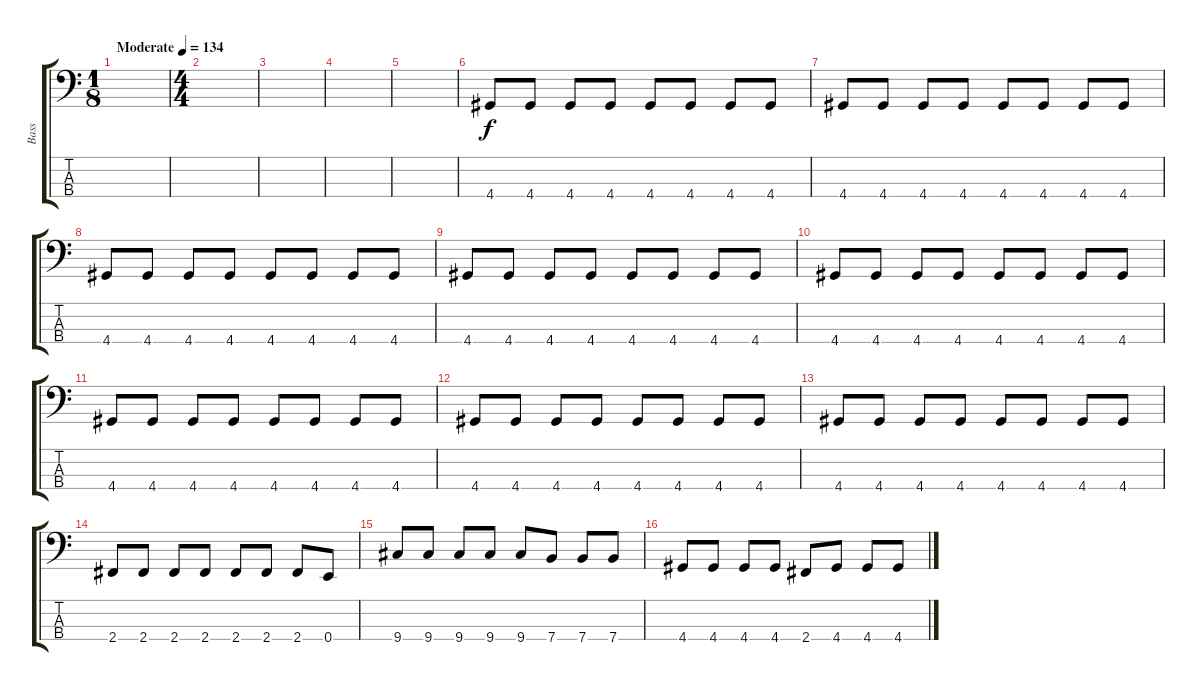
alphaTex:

\track ("Bass" "Bass") {instrument electricbassfinger}
\staff {score tabs}
\tuning (G2 D2 A1 E1) {hide}
\ts (1 8)
\tempo (134 "Moderate")
\clef f4
\ks c
|
\ts (4 4)
|
|
|
|
4.4.8 4.4.8 4.4.8 4.4.8 4.4.8 4.4.8 4.4.8 4.4.8 |
4.4.8 4.4.8 4.4.8 4.4.8 4.4.8 4.4.8 4.4.8 4.4.8 |
4.4.8 4.4.8 4.4.8 4.4.8 4.4.8 4.4.8 4.4.8 4.4.8 |
4.4.8 4.4.8 4.4.8 4.4.8 4.4.8 4.4.8 4.4.8 4.4.8 |
4.4.8 4.4.8 4.4.8 4.4.8 4.4.8 4.4.8 4.4.8 4.4.8 |
4.4.8 4.4.8 4.4.8 4.4.8 4.4.8 4.4.8 4.4.8 4.4.8 |
4.4.8 4.4.8 4.4.8 4.4.8 4.4.8 4.4.8 4.4.8 4.4.8 |
4.4.8 4.4.8 4.4.8 4.4.8 4.4.8 4.4.8 4.4.8 4.4.8 |
2.4.8 2.4.8 2.4.8 2.4.8 2.4.8 2.4.8 2.4.8 0.4.8 |
9.4.8 9.4.8 9.4.8 9.4.8 9.4.8 7.4.8 7.4.8 7.4.8 |
4.4.8 4.4.8 4.4.8 4.4.8 2.4.8 4.4.8 4.4.8 4.4.8
